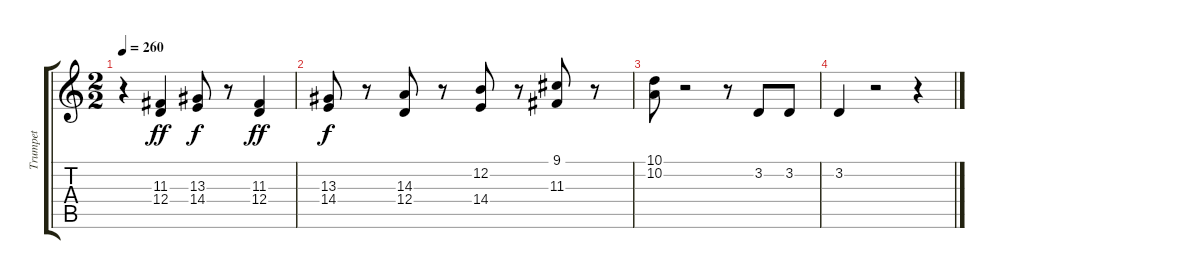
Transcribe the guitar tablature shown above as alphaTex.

\track ("Trumpet" "Trumpet") {instrument trumpet}
\staff {score tabs}
\tuning (E4 B3 G3 D3 A2 E2) {hide}
\ts (2 2)
\tempo 260
\clef g2
\ks c
r.4{dy f} (11.3 12.4).4{dy ff} (13.3 14.4).8{dy f} r.8 (11.3 12.4).4{dy ff} |
(13.3 14.4).8{dy f} r.8 (14.3 12.4).8 r.8 (12.2 14.4).8 r.8 (9.1 11.3).8 r.8 |
(10.1 10.2).8 r.2 r.8 3.2.8 3.2.8 |
3.2.4 r.2 r.4
